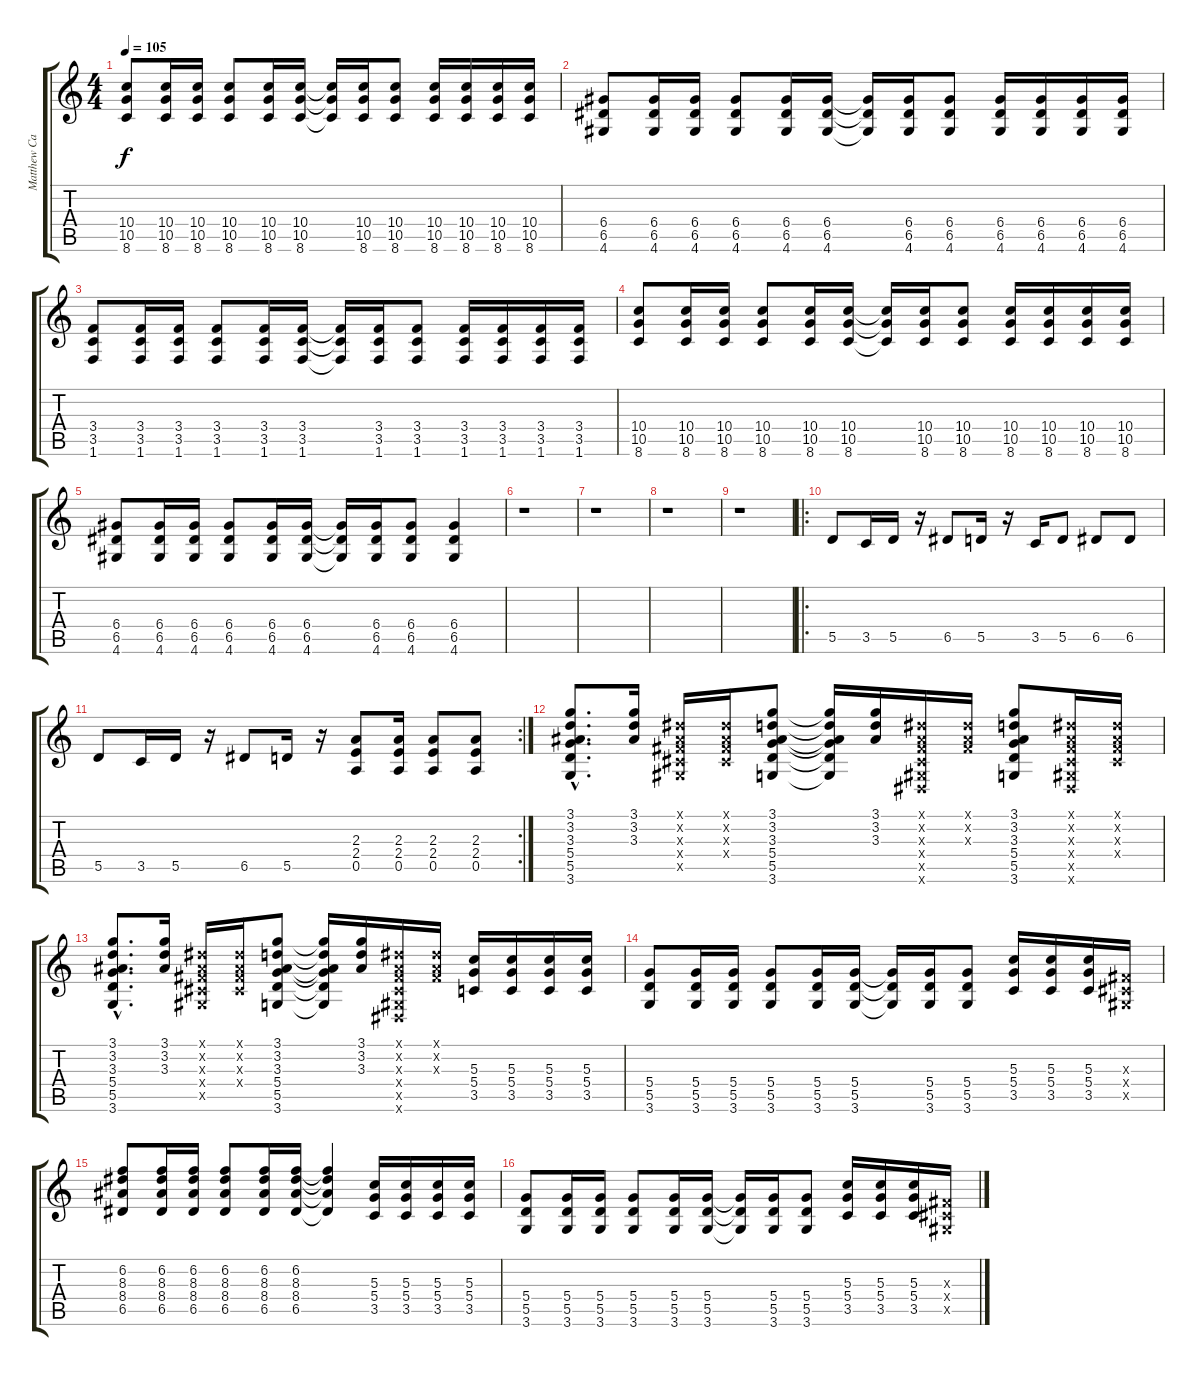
\track ("Matthew Caws Disto" "Matthew Ca") {instrument distortionguitar}
\staff {score tabs}
\tuning (E4 B3 G3 D3 A2 E2) {hide}
\ts (4 4)
\tempo 105
\clef g2
\ks c
(10.4 10.5 8.6).8{dy f} (10.4 10.5 8.6).16 (10.4 10.5 8.6).16 (10.4 10.5 8.6).8 (10.4 10.5 8.6).16 (10.4 10.5 8.6).16 (10.4{t} 10.5{t} 8.6{t}).16 (10.4 10.5 8.6).16 (10.4 10.5 8.6).8 (10.4 10.5 8.6).16 (10.4 10.5 8.6).16 (10.4 10.5 8.6).16 (10.4 10.5 8.6).16 |
(6.4 6.5 4.6).8 (6.4 6.5 4.6).16 (6.4 6.5 4.6).16 (6.4 6.5 4.6).8 (6.4 6.5 4.6).16 (6.4 6.5 4.6).16 (6.4{t} 6.5{t} 4.6{t}).16 (6.4 6.5 4.6).16 (6.4 6.5 4.6).8 (6.4 6.5 4.6).16 (6.4 6.5 4.6).16 (6.4 6.5 4.6).16 (6.4 6.5 4.6).16 |
(3.4 3.5 1.6).8 (3.4 3.5 1.6).16 (3.4 3.5 1.6).16 (3.4 3.5 1.6).8 (3.4 3.5 1.6).16 (3.4 3.5 1.6).16 (3.4{t} 3.5{t} 1.6{t}).16 (3.4 3.5 1.6).16 (3.4 3.5 1.6).8 (3.4 3.5 1.6).16 (3.4 3.5 1.6).16 (3.4 3.5 1.6).16 (3.4 3.5 1.6).16 |
(10.4 10.5 8.6).8 (10.4 10.5 8.6).16 (10.4 10.5 8.6).16 (10.4 10.5 8.6).8 (10.4 10.5 8.6).16 (10.4 10.5 8.6).16 (10.4{t} 10.5{t} 8.6{t}).16 (10.4 10.5 8.6).16 (10.4 10.5 8.6).8 (10.4 10.5 8.6).16 (10.4 10.5 8.6).16 (10.4 10.5 8.6).16 (10.4 10.5 8.6).16 |
(6.4 6.5 4.6).8 (6.4 6.5 4.6).16 (6.4 6.5 4.6).16 (6.4 6.5 4.6).8 (6.4 6.5 4.6).16 (6.4 6.5 4.6).16 (6.4{t} 6.5{t} 4.6{t}).16 (6.4 6.5 4.6).16 (6.4 6.5 4.6).8 (6.4 6.5 4.6).4 |
r.1 |
r.1 |
r.1 |
r.1 |
\ro
5.5.8 3.5.16 5.5.16 r.16 6.5.8 5.5.16 r.16 3.5.16 5.5.8 6.5.8 6.5.8 |
\rc 2
5.5.8 3.5.16 5.5.16 r.16 6.5.8 5.5.16 r.16 (2.3 2.4 0.5).8 (2.3 2.4 0.5).16 (2.3 2.4 0.5).8 (2.3 2.4 0.5).8 |
(3.1{hac} 3.2{hac} 3.3{hac} 5.4{hac} 5.5{hac} 3.6{hac}).8{d} (3.1 3.2 3.3).16 (-1.1{x} -1.2{x} -1.3{x} -1.4{x} -1.5{x}).16 (-1.1{x} -1.2{x} -1.3{x} -1.4{x}).16 (3.1 3.2 3.3 5.4 5.5 3.6).8 (3.1{t} 3.2{t} 3.3{t} 5.4{t} 5.5{t} 3.6{t}).16 (3.1 3.2 3.3).16 (-1.1{x} -1.2{x} -1.3{x} -1.4{x} -1.5{x} -1.6{x}).16 (-1.1{x} -1.2{x} -1.3{x}).16 (3.1 3.2 3.3 5.4 5.5 3.6).8 (-1.1{x} -1.2{x} -1.3{x} -1.4{x} -1.5{x} -1.6{x}).16 (-1.1{x} -1.2{x} -1.3{x} -1.4{x}).16 |
(3.1{hac} 3.2{hac} 3.3{hac} 5.4{hac} 5.5{hac} 3.6{hac}).8{d} (3.1 3.2 3.3).16 (-1.1{x} -1.2{x} -1.3{x} -1.4{x} -1.5{x}).16 (-1.1{x} -1.2{x} -1.3{x} -1.4{x}).16 (3.1 3.2 3.3 5.4 5.5 3.6).8 (3.1{t} 3.2{t} 3.3{t} 5.4{t} 5.5{t} 3.6{t}).16 (3.1 3.2 3.3).16 (-1.1{x} -1.2{x} -1.3{x} -1.4{x} -1.5{x} -1.6{x}).16 (-1.1{x} -1.2{x} -1.3{x}).16 (5.3 5.4 3.5).16 (5.3 5.4 3.5).16 (5.3 5.4 3.5).16 (5.3 5.4 3.5).16 |
(5.4 5.5 3.6).8 (5.4 5.5 3.6).16 (5.4 5.5 3.6).16 (5.4 5.5 3.6).8 (5.4 5.5 3.6).16 (5.4 5.5 3.6).16 (5.4{t} 5.5{t} 3.6{t}).16 (5.4 5.5 3.6).16 (5.4 5.5 3.6).8 (5.3 5.4 3.5).16 (5.3 5.4 3.5).16 (5.3 5.4 3.5).16 (-1.3{x} -1.4{x} -1.5{x}).16 |
(6.2 8.3 8.4 6.5).8 (6.2 8.3 8.4 6.5).16 (6.2 8.3 8.4 6.5).16 (6.2 8.3 8.4 6.5).8 (6.2 8.3 8.4 6.5).16 (6.2 8.3 8.4 6.5).16 (6.2{t} 8.3{t} 8.4{t} 6.5{t}).4 (5.3 5.4 3.5).16 (5.3 5.4 3.5).16 (5.3 5.4 3.5).16 (5.3 5.4 3.5).16 |
(5.4 5.5 3.6).8 (5.4 5.5 3.6).16 (5.4 5.5 3.6).16 (5.4 5.5 3.6).8 (5.4 5.5 3.6).16 (5.4 5.5 3.6).16 (5.4{t} 5.5{t} 3.6{t}).16 (5.4 5.5 3.6).16 (5.4 5.5 3.6).8 (5.3 5.4 3.5).16 (5.3 5.4 3.5).16 (5.3 5.4 3.5).16 (-1.3{x} -1.4{x} -1.5{x}).16
